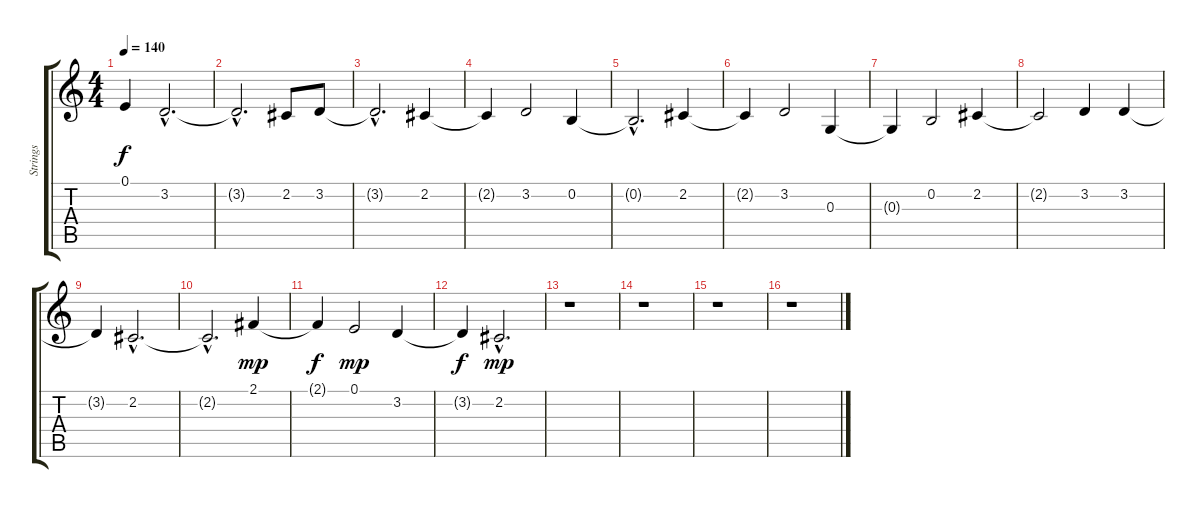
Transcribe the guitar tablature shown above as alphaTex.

\track ("Strings" "Strings") {instrument synthstrings1}
\staff {score tabs}
\tuning (E4 B3 G3 D3 A2 E2) {hide}
\ts (4 4)
\tempo 140
\clef g2
\ks c
0.1{t}.4{dy f} 3.2{hac}.2{d} |
3.2{hac t}.2{d} 2.2.8 3.2.8 |
3.2{hac t}.2{d} 2.2.4 |
2.2{t}.4 3.2.2 0.2.4 |
0.2{hac t}.2{d} 2.2.4 |
2.2{t}.4 3.2.2 0.3.4 |
0.3{t}.4 0.2.2 2.2.4 |
2.2{t}.2 3.2.4 3.2.4 |
3.2{t}.4 2.2{hac}.2{d} |
2.2{hac t}.2{d} 2.1.4{dy mp} |
2.1{t}.4{dy f} 0.1.2{dy mp} 3.2.4 |
3.2{t}.4{dy f} 2.2{hac}.2{d dy mp} |
r.1 |
r.1 |
r.1 |
r.1
